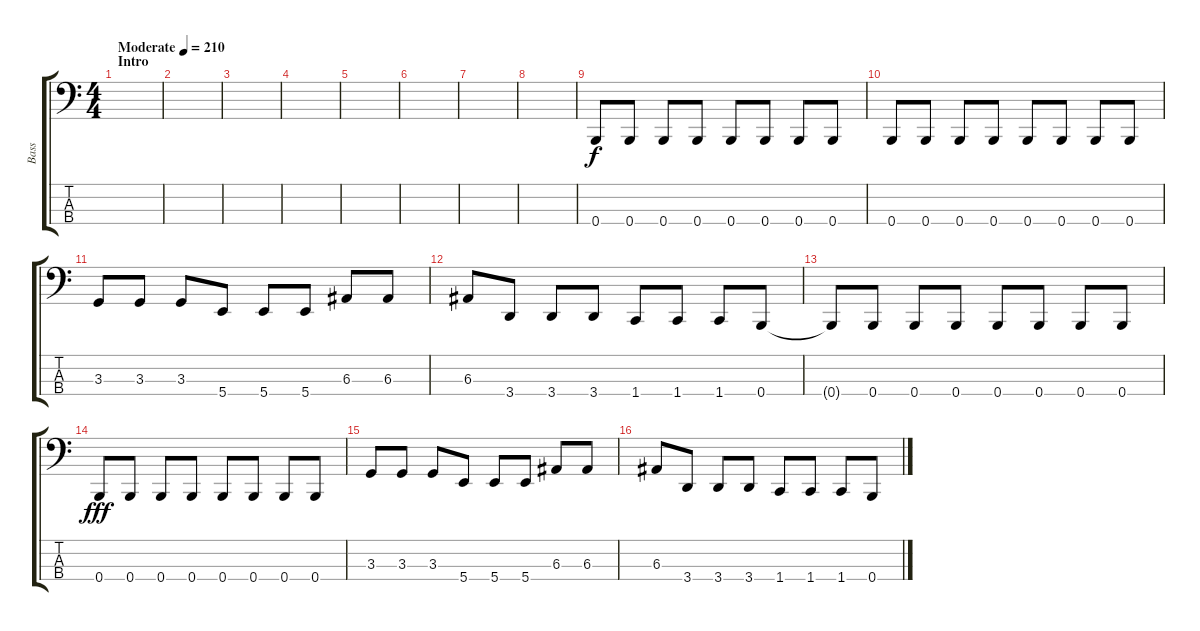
\track ("Bass" "Bass") {instrument electricbassfinger}
\staff {score tabs}
\tuning (D2 A1 E1 B0) {hide}
\ts (4 4)
\section ("" "Intro")
\tempo (210 "Moderate")
\clef f4
\ks c
|
|
|
|
|
|
|
|
0.4.8 0.4.8 0.4.8 0.4.8 0.4.8 0.4.8 0.4.8 0.4.8 |
0.4.8 0.4.8 0.4.8 0.4.8 0.4.8 0.4.8 0.4.8 0.4.8 |
3.3.8 3.3.8 3.3.8 5.4.8 5.4.8 5.4.8 6.3.8 6.3.8 |
6.3.8 3.4.8 3.4.8 3.4.8 1.4.8 1.4.8 1.4.8 0.4.8 |
0.4{t}.8{dy f} 0.4.8 0.4.8 0.4.8 0.4.8 0.4.8 0.4.8 0.4.8 |
0.4.8{dy fff} 0.4.8 0.4.8 0.4.8 0.4.8 0.4.8 0.4.8 0.4.8 |
3.3.8 3.3.8 3.3.8 5.4.8 5.4.8 5.4.8 6.3.8 6.3.8 |
6.3.8 3.4.8 3.4.8 3.4.8 1.4.8 1.4.8 1.4.8 0.4.8
